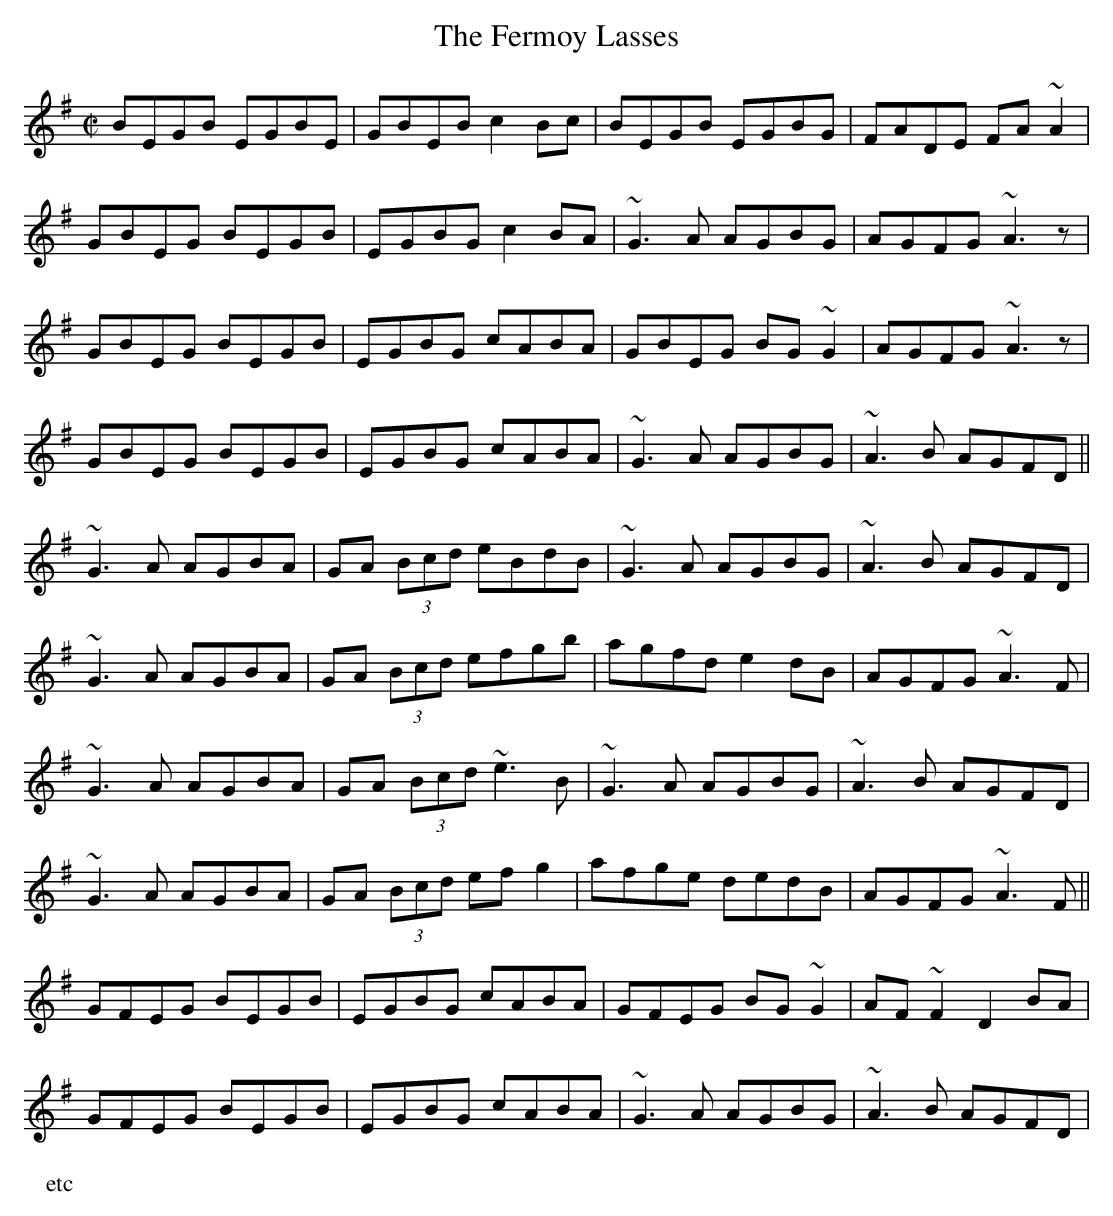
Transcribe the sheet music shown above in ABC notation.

X:1
T:Fermoy Lasses, The
M:C|
L:1/8
K:Em
BEGB EGBE | GBEB c2Bc | BEGB EGBG | FADE FA~A2 |
GBEG BEGB | EGBG c2BA | ~G3A AGBG | AGFG ~A3z |
GBEG BEGB | EGBG cABA | GBEG BG~G2 | AGFG ~A3z |
GBEG BEGB | EGBG cABA | ~G3A AGBG | ~A3B AGFD ||
~G3A AGBA | GA (3Bcd eBdB | ~G3A AGBG | ~A3B AGFD |
~G3A AGBA | GA (3Bcd efgb | agfd e2dB | AGFG ~A3F |
~G3A AGBA | GA (3Bcd ~e3B | ~G3A AGBG | ~A3B AGFD |
~G3A AGBA | GA (3Bcd efg2 | afge dedB | AGFG ~A3F ||
GFEG BEGB | EGBG cABA | GFEG BG~G2 | AF~F2 D2BA |
GFEG BEGB | EGBG cABA | ~G3A AGBG | ~A3B AGFD |
P:etc
